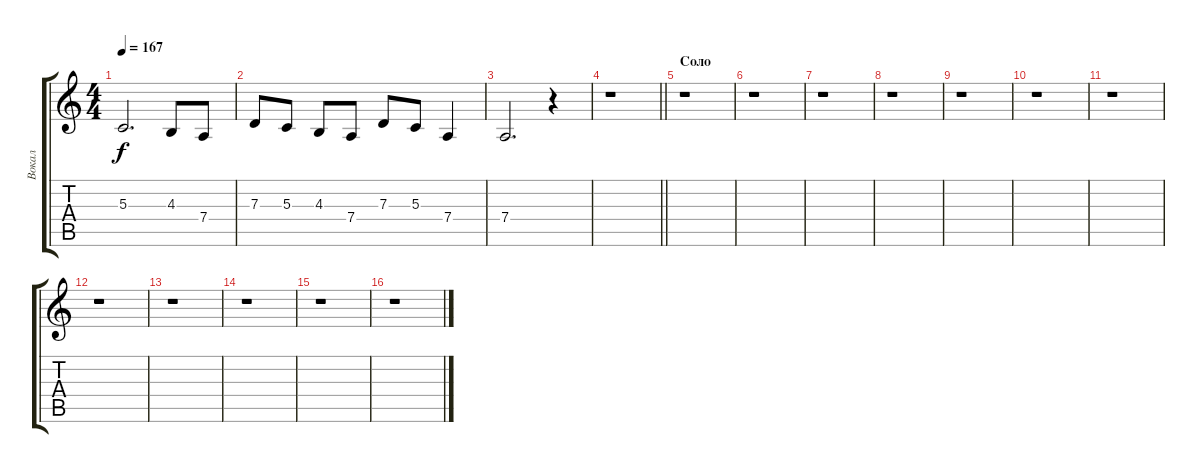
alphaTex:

\track ("Вокал" "Вокал") {instrument tenorsax}
\staff {score tabs}
\tuning (E4 B3 G3 D3 A2 E2) {hide}
\ts (4 4)
\tempo 167
\clef g2
\ks c
5.3.2{d dy f} 4.3.8 7.4.8 |
7.3.8 5.3.8 4.3.8 7.4.8 7.3.8 5.3.8 7.4.4 |
7.4.2{d} r.4 |
\barLineRight lightlight
r.1 |
\section ("" "Соло")
r.1 |
r.1 |
r.1 |
r.1 |
r.1 |
r.1 |
r.1 |
r.1 |
r.1 |
r.1 |
r.1 |
r.1
